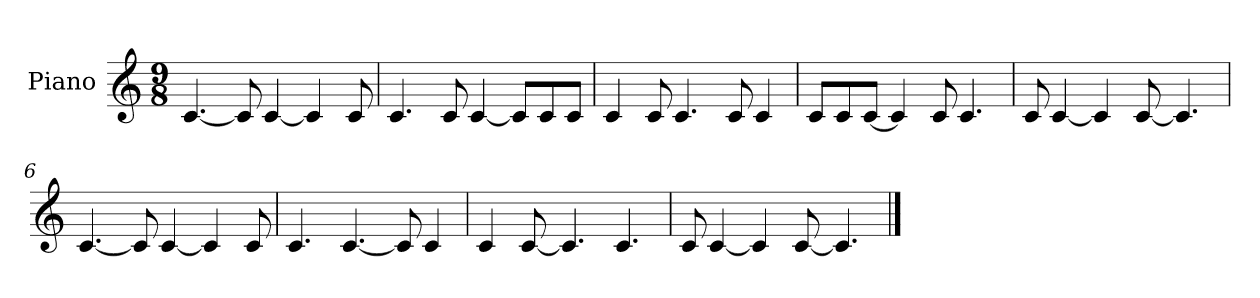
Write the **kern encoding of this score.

**kern
*part1
*staff1
*I"Piano
*I'Pno.
*clefG2
*k[]
*M9/8
*MM90
=1
[4.c/
8c/]
[4c/
4c/]
8c/
=2
4.c/
8c/
[4c/
8c/L]
8c/
8c/J
=3
4c/
8c/
4.c/
8c/
4c/
=4
8c/L
8c/
[8c/J
4c/]
8c/
4.c/
=5
8c/
[4c/
4c/]
[8c/
4.c/]
=6
[4.c/
8c/]
[4c/
4c/]
8c/
=7
4.c/
[4.c/
8c/]
4c/
=8
4c/
[8c/
4.c/]
4.c/
=9
8c/
[4c/
4c/]
[8c/
4.c/]
==
*-
